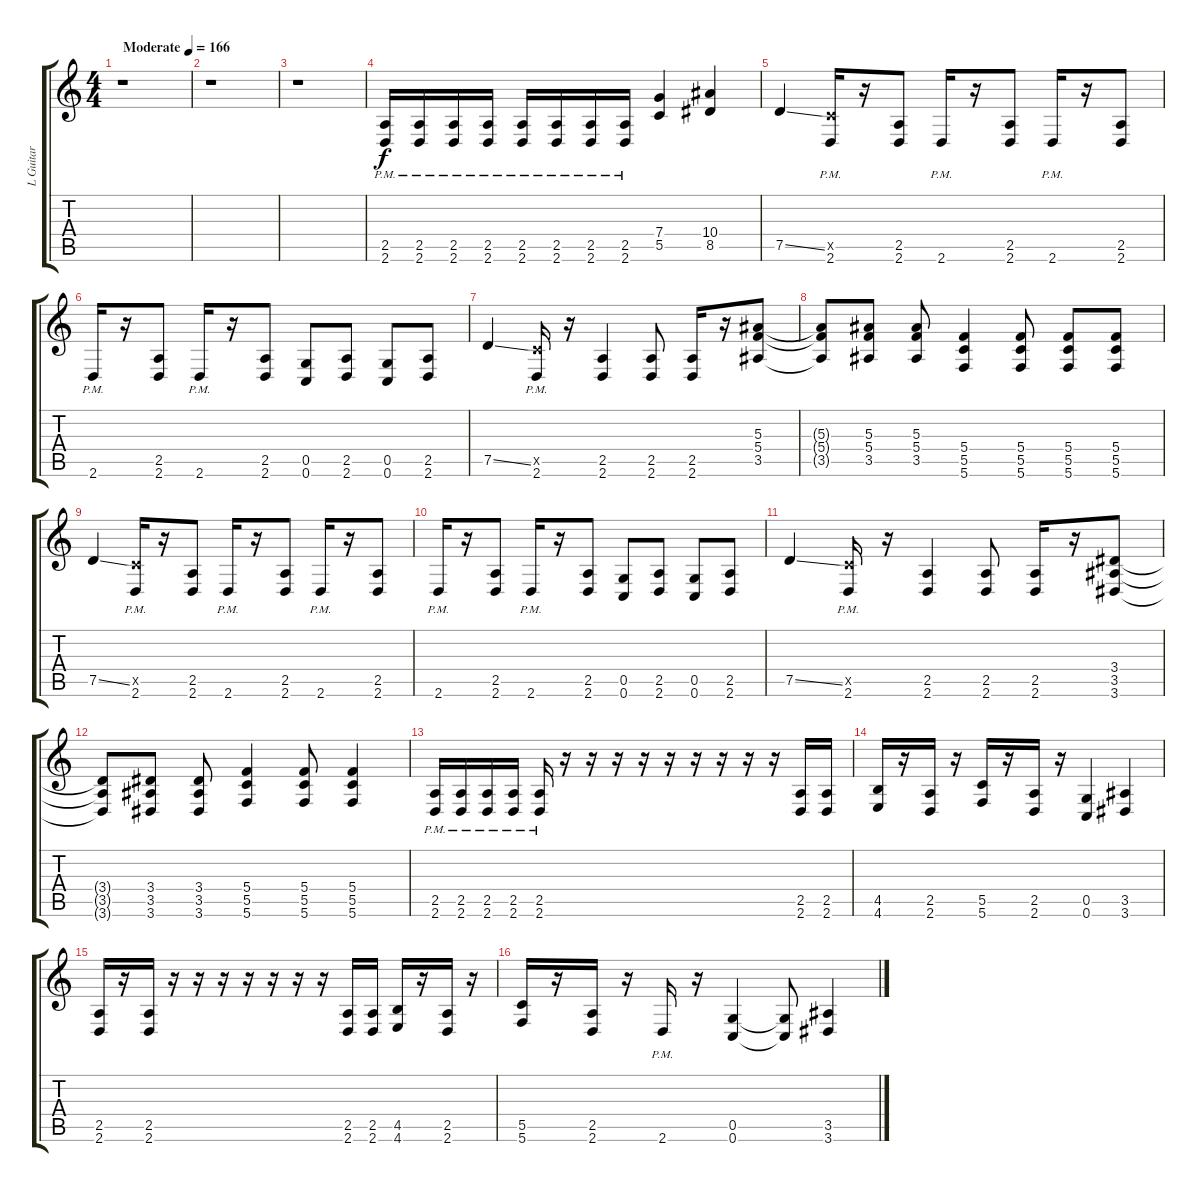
\track ("L Guitar" "L Guitar") {instrument distortionguitar}
\staff {score tabs}
\tuning (D4 A3 F3 C3 G2 C2) {hide}
\ts (4 4)
\tempo (166 "Moderate")
\clef g2
\ks c
r.1{dy f instrument distortionguitar} |
r.1 |
r.1 |
(2.5{pm} 2.6{pm}).16 (2.5{pm} 2.6{pm}).16 (2.5{pm} 2.6{pm}).16 (2.5{pm} 2.6{pm}).16 (2.5{pm} 2.6{pm}).16 (2.5{pm} 2.6{pm}).16 (2.5{pm} 2.6{pm}).16 (2.5{pm} 2.6{pm}).16 (7.4 5.5).4 (10.4 8.5).4 |
7.5{ss}.4 (5.5{x} 2.6{pm}).16 r.16 (2.5 2.6).8 2.6{pm}.16 r.16 (2.5 2.6).8 2.6{pm}.16 r.16 (2.5 2.6).8 |
2.6{pm}.16 r.16 (2.5 2.6).8 2.6{pm}.16 r.16 (2.5 2.6).8 (0.5 0.6).8 (2.5 2.6).8 (0.5 0.6).8 (2.5 2.6).8 |
7.5{ss}.4 (5.5{x} 2.6{pm}).16 r.16 (2.5 2.6).4 (2.5 2.6).8 (2.5 2.6).16 r.16 (5.3 5.4 3.5).8 |
(5.3{t} 5.4{t} 3.5{t}).8 (5.3 5.4 3.5).8 (5.3 5.4 3.5).8 (5.4 5.5 5.6).4 (5.4 5.5 5.6).8 (5.4 5.5 5.6).8 (5.4 5.5 5.6).8 |
7.5{ss}.4 (5.5{x} 2.6{pm}).16 r.16 (2.5 2.6).8 2.6{pm}.16 r.16 (2.5 2.6).8 2.6{pm}.16 r.16 (2.5 2.6).8 |
2.6{pm}.16 r.16 (2.5 2.6).8 2.6{pm}.16 r.16 (2.5 2.6).8 (0.5 0.6).8 (2.5 2.6).8 (0.5 0.6).8 (2.5 2.6).8 |
7.5{ss}.4 (5.5{x} 2.6{pm}).16 r.16 (2.5 2.6).4 (2.5 2.6).8 (2.5 2.6).16 r.16 (3.4 3.5 3.6).8 |
(3.4{t} 3.5{t} 3.6{t}).8 (3.4 3.5 3.6).8 (3.4 3.5 3.6).8 (5.4 5.5 5.6).4 (5.4 5.5 5.6).8 (5.4 5.5 5.6).4 |
(2.5{pm} 2.6{pm}).16 (2.5{pm} 2.6{pm}).16 (2.5{pm} 2.6{pm}).16 (2.5{pm} 2.6{pm}).16 (2.5{pm} 2.6{pm}).16 r.16 r.16 r.16 r.16 r.16 r.16 r.16 r.16 r.16 (2.5 2.6).16 (2.5 2.6).16 |
(4.5 4.6).16 r.16 (2.5 2.6).16 r.16 (5.5 5.6).16 r.16 (2.5 2.6).16 r.16 (0.5 0.6).4 (3.5 3.6).4 |
(2.5 2.6).16 r.16 (2.5 2.6).16 r.16 r.16 r.16 r.16 r.16 r.16 r.16 (2.5 2.6).16 (2.5 2.6).16 (4.5 4.6).16 r.16 (2.5 2.6).16 r.16 |
(5.5 5.6).16 r.16 (2.5 2.6).16 r.16 2.6{pm}.16 r.16 (0.5 0.6).4 (0.5{t} 0.6{t}).8 (3.5 3.6).4
